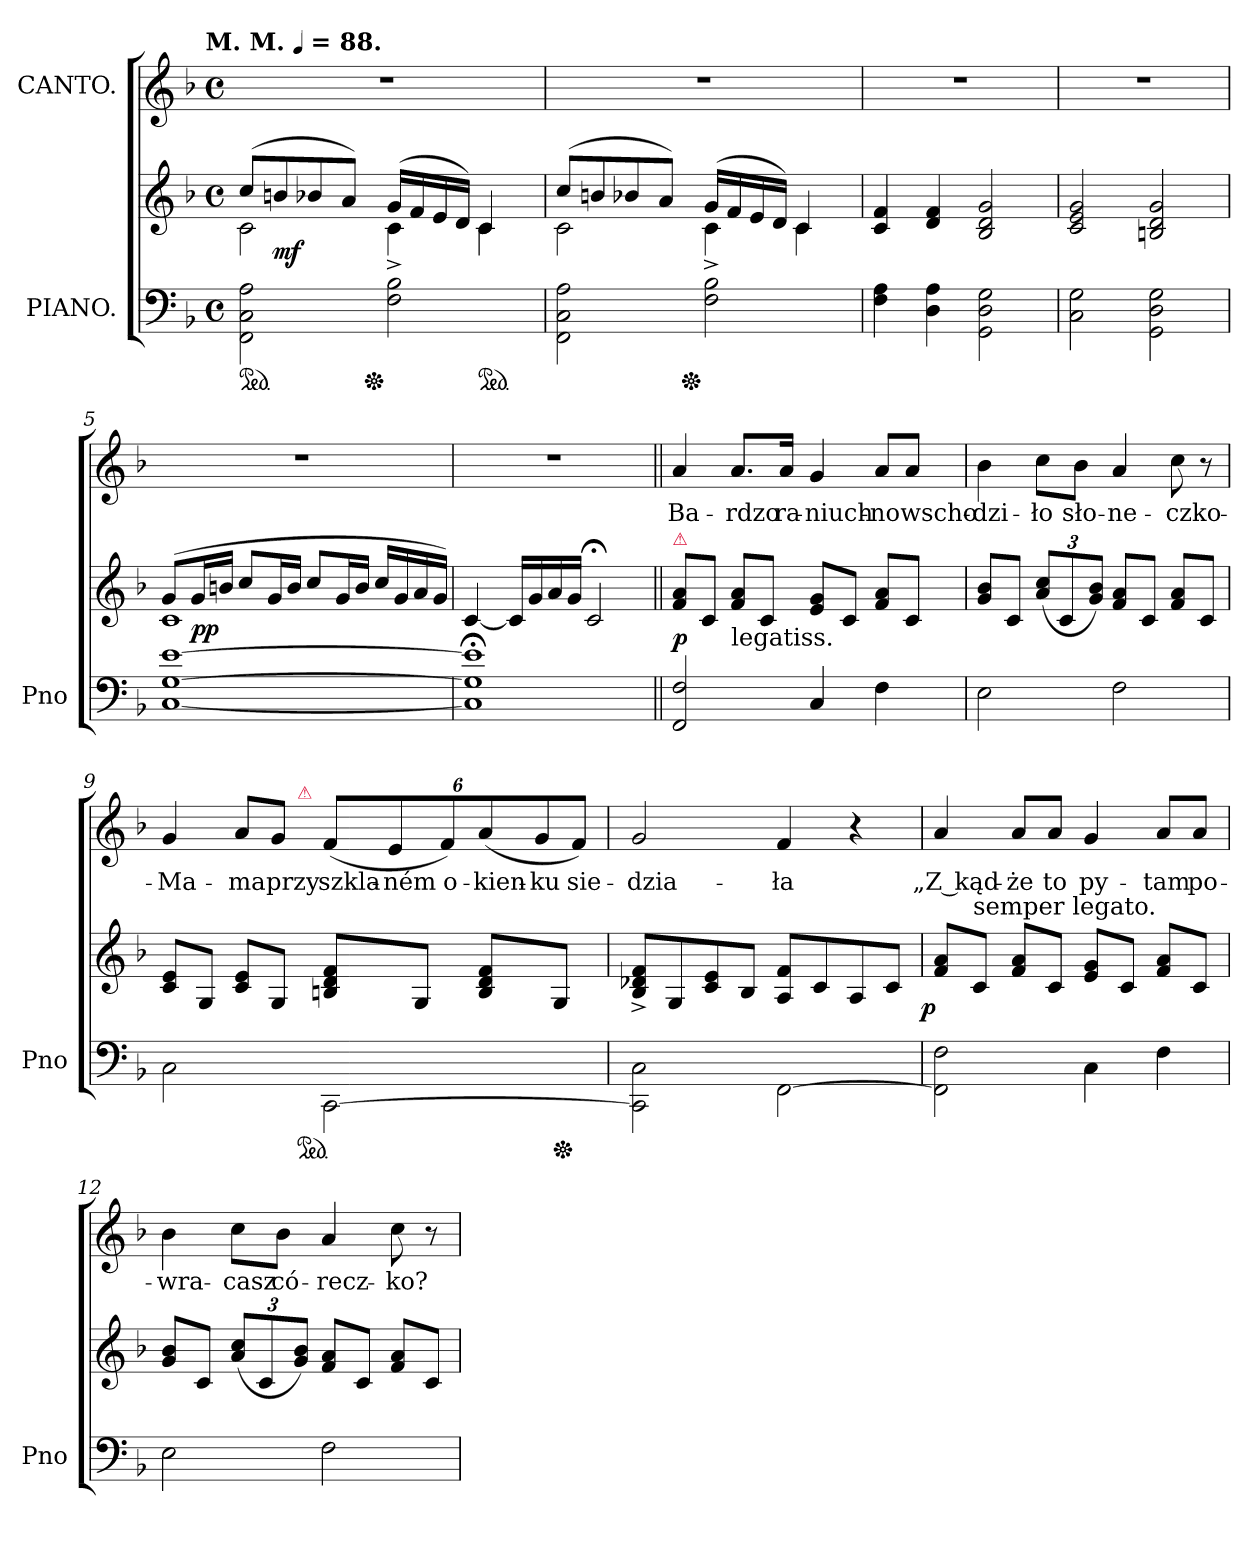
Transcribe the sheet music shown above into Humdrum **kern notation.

**kern	**kern	**dynam	**kern	**text
*part2	*part2	*part2	*part1	*part1
*staff3	*staff2	*staff2/3	*staff1	*staff1
*I"PIANO.	*	*	*I"CANTO.	*
*I'Pno	*	*	*	*
*clefF4	*clefG2	*	*clefG2	*
*k[b-]	*k[b-]	*	*k[b-]	*
*F:	*F:	*	*F:	*
!!LO:TX:omd:t=M. M. [quarter] = 88.
*M2/2	*M2/2	*	*M2/2	*
*met(c)	*met(c)	*	*met(c)	*
*MM88	*MM88	*	*MM88	*
=1	=1	=1	=1	=1
*	*^	*	*	*
*ped	*	*	*	*	*
*	*	*^	*	*	*
2FF\ 2C\ 2A\	(<8ccL	2c\	4..ryy	.	1rdd	.
.	8bn	.	.	mf	.	.
.	8b-X	.	.	.	.	.
.	8aJ)	.	.	.	.	.
*Xped	*	*	*	*	*	*
.	.	.	2ryy	.	.	.
2F\ 2B-\	(<16gLL	4c^<	.	.	.	.
.	16f	.	.	.	.	.
.	16e	.	.	.	.	.
.	16dJJ)	.	.	.	.	.
*ped	*	*	*	*	*	*
.	4c/	4c\	.	.	.	.
.	.	.	16ryy	.	.	.
=2	=2	=2	=2	=2	=2	=2
2FF\ 2C\ 2A\	(<8ccL	2c\	4..ryy	.	1rdd	.
.	8bn	.	.	.	.	.
.	8b-X	.	.	.	.	.
.	8aJ)	.	.	.	.	.
*Xped	*	*	*	*	*	*
.	.	.	2ryy	.	.	.
2F\ 2B-\	(<16gLL	4c^<	.	.	.	.
.	16f	.	.	.	.	.
.	16e	.	.	.	.	.
.	16dJJ)	.	.	.	.	.
.	4c/	4c\	.	.	.	.
.	.	.	16ryy	.	.	.
*	*v	*v	*v	*	*	*
=3	=3	=3	=3	=3
4F 4A	4c/ 4f/	.	1rdd	.
4D 4A	4d/ 4f/	.	.	.
2GG\ 2D\ 2G\	2B-/ 2d/ 2g/	.	.	.
=4	=4	=4	=4	=4
2C\ 2G\	2c/ 2e/ 2g/	.	1rdd	.
2GG\ 2D\ 2G\	2Bn/ 2d/ 2g/	.	.	.
=5	=5	=5	=5	=5
*	*^	*	*	*
[1C [1G [1e	(>8gL	1c	.	1rdd	.
.	16gL	.	pp	.	.
.	16bnJJ	.	.	.	.
.	8ccL	.	.	.	.
.	16gL	.	.	.	.
.	16bJJ	.	.	.	.
.	8ccL	.	.	.	.
.	16gL	.	.	.	.
.	16bJJ	.	.	.	.
.	16ccLL	.	.	.	.
.	16g	.	.	.	.
.	16a	.	.	.	.
.	16gJJ)	.	.	.	.
*	*v	*v	*	*	*
=6	=6	=6	=6	=6
1C]; 1G]; 1e];	[4c	.	1rdd	.
.	16c/LL]	.	.	.
.	16g	.	.	.
.	16a	.	.	.
.	16gJJ	.	.	.
.	2c;</	.	.	.
=7||	=7||	=7||	=7||	=7||
*	*	*	*MM72	*
!	!LO:TX:a:color=crimson:t=⚠	!	!	!
2FF 2F	8f 8aL	p	4a	Ba-
.	8cJ	.	.	.
!	!LO:TX:b:t=legatiss.	!	!	!
.	8f 8aL	.	8.a/L	-rdzo
.	8cJ	.	.	.
.	.	.	16a/Jk	ra-
4C	8e 8gL	.	4g	-niuch-
.	8cJ	.	.	.
4F\	8f 8aL	.	8a/L	-no
.	8cJ	.	8a/J	wscho-
=8	=8	=8	=8	=8
2E	8g 8b-L	.	4b-	-dzi-
.	8cJ	.	.	.
.	(<12a 12ccL	.	8cc\L	-ło
.	12c	.	.	.
.	.	.	8b-\J	sło-
.	12g 12b-J)	.	.	.
2F	8f 8aL	.	4a	-ne-
.	8cJ	.	.	.
.	8f 8aL	.	8cc	-czko-
.	8cJ	.	8r	.
=9	=9	=9	=9	=9
*	*^	*	*^	*
2C\	8c 8eL	4..ryy	.	4g	4..ryy	Ma-
.	8G/J	.	.	.	.	.
.	8c 8eL	.	.	8a/L	.	-ma
.	8G/J	.	.	8g/J	.	przy
!	!	!	!	!	!LO:TX:a:B:color=crimson:t=⚠	!
*ped	*	*	*	*	*	*
.	.	2ryy	.	.	2ryy	.
[2CC\	8Bn/ 8d/ 8f/L	.	.	(>12f/L	.	szkla-
.	.	.	.	12e/	.	-ném
.	8G/J	.	.	.	.	.
.	.	.	.	12f/)	.	o-
.	8B/ 8d/ 8f/L	.	.	(>12a/	.	-kien-
.	.	.	.	12g/	.	-ku
*Xped	*	*	*	*	*	*
.	8G/J	.	.	.	.	.
.	.	.	.	12f/J)	.	sie-
.	.	16ryy	.	.	16ryy	.
*	*v	*v	*	*	*	*
*	*	*	*v	*v	*
=10	=10	=10	=10	=10
2CC]\ 2C\	8B-^< 8d-X^< 8f^<L	.	2g	-dzia-
.	8G/	.	.	.
.	8c 8e	.	.	.
.	8B-J	.	.	.
[2FF\	8A/ 8f/L	.	4f	-ła
.	8c/	.	.	.
.	8A/	.	4r	.
.	8c/J	.	.	.
=11	=11	=11	=11	=11
!	!	!LO:DY:rj	!	!
2FF]\ 2F\	8f 8aL	p	4a	„Z kąd-
!	!LO:TX:a:t=semper legato.	!	!	!
.	8cJ	.	.	.
.	8f 8aL	.	8a/L	-że
.	8cJ	.	8a/J	to
4C\	8e 8gL	.	4g	py-
.	8cJ	.	.	.
4F\	8f 8aL	.	8a/L	-tam
.	8cJ	.	8a/J	po-
=12	=12	=12	=12	=12
2E\	8g 8b-L	.	4b-	-wra-
.	8cJ	.	.	.
.	(<12a 12ccL	.	8cc\L	-casz
.	12c	.	.	.
.	.	.	8b-\J	có-
.	12g 12b-J)	.	.	.
2F\	8f 8aL	.	4a	-recz-
.	8cJ	.	.	.
.	8f 8aL	.	8cc	-ko?
.	8cJ	.	8r	.
=	=	=	=	=
*-	*-	*-	*-	*-
